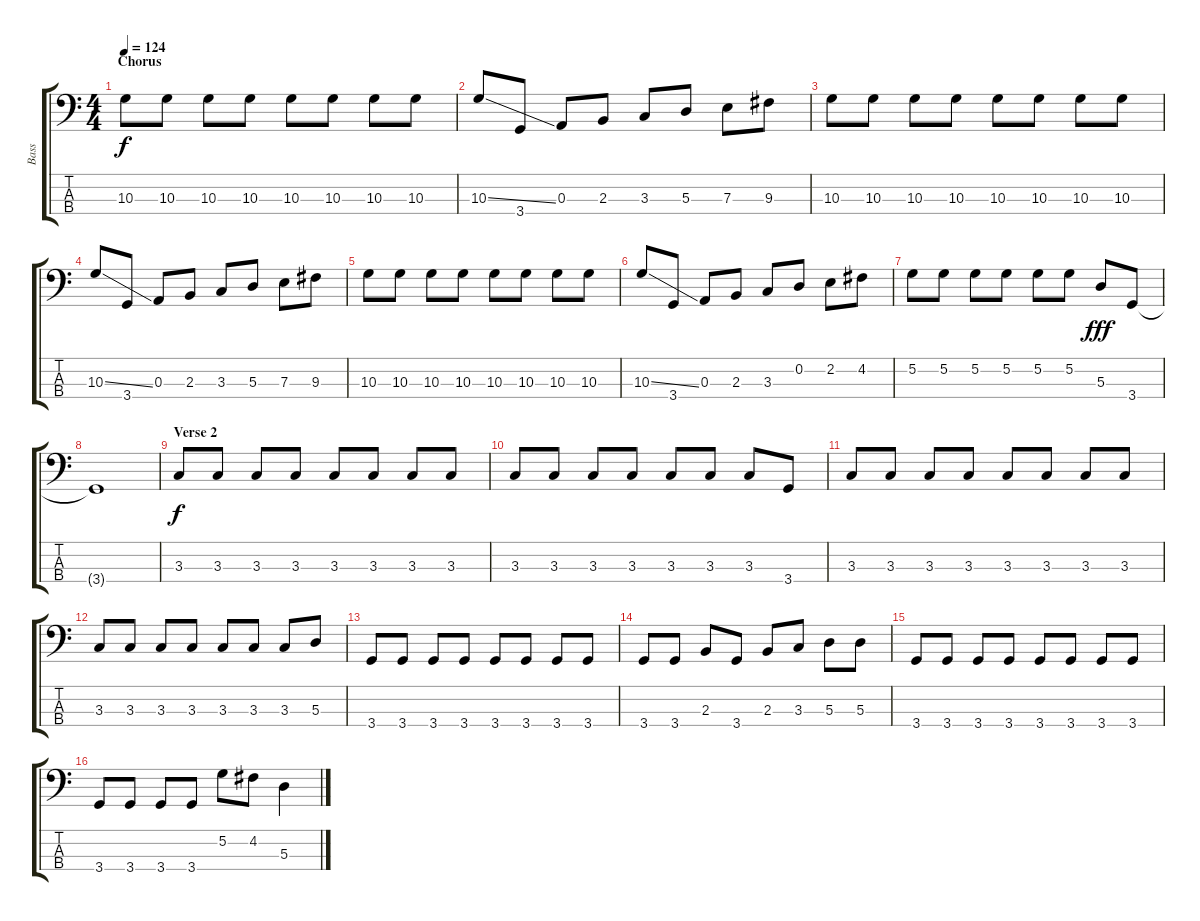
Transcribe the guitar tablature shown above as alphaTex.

\track ("Bass" "Bass") {instrument electricbassfinger}
\staff {score tabs}
\tuning (G2 D2 A1 E1) {hide}
\ts (4 4)
\section ("" "Chorus")
\tempo 124
\clef f4
\ks c
10.3.8{dy f} 10.3.8 10.3.8 10.3.8 10.3.8 10.3.8 10.3.8 10.3.8 |
10.3{ss}.8 3.4.8 0.3.8 2.3.8 3.3.8 5.3.8 7.3.8 9.3.8 |
10.3.8 10.3.8 10.3.8 10.3.8 10.3.8 10.3.8 10.3.8 10.3.8 |
10.3{ss}.8 3.4.8 0.3.8 2.3.8 3.3.8 5.3.8 7.3.8 9.3.8 |
10.3.8 10.3.8 10.3.8 10.3.8 10.3.8 10.3.8 10.3.8 10.3.8 |
10.3{ss}.8 3.4.8 0.3.8 2.3.8 3.3.8 0.2.8 2.2.8 4.2.8 |
5.2.8 5.2.8 5.2.8 5.2.8 5.2.8 5.2.8 5.3.8{dy fff} 3.4.8 |
3.4{t}.1 |
\section ("" "Verse 2")
3.3.8{dy f} 3.3.8 3.3.8 3.3.8 3.3.8 3.3.8 3.3.8 3.3.8 |
3.3.8 3.3.8 3.3.8 3.3.8 3.3.8 3.3.8 3.3.8 3.4.8 |
3.3.8 3.3.8 3.3.8 3.3.8 3.3.8 3.3.8 3.3.8 3.3.8 |
3.3.8 3.3.8 3.3.8 3.3.8 3.3.8 3.3.8 3.3.8 5.3.8 |
3.4.8 3.4.8 3.4.8 3.4.8 3.4.8 3.4.8 3.4.8 3.4.8 |
3.4.8 3.4.8 2.3.8 3.4.8 2.3.8 3.3.8 5.3.8 5.3.8 |
3.4.8 3.4.8 3.4.8 3.4.8 3.4.8 3.4.8 3.4.8 3.4.8 |
3.4.8 3.4.8 3.4.8 3.4.8 5.2.8 4.2.8 5.3.4
